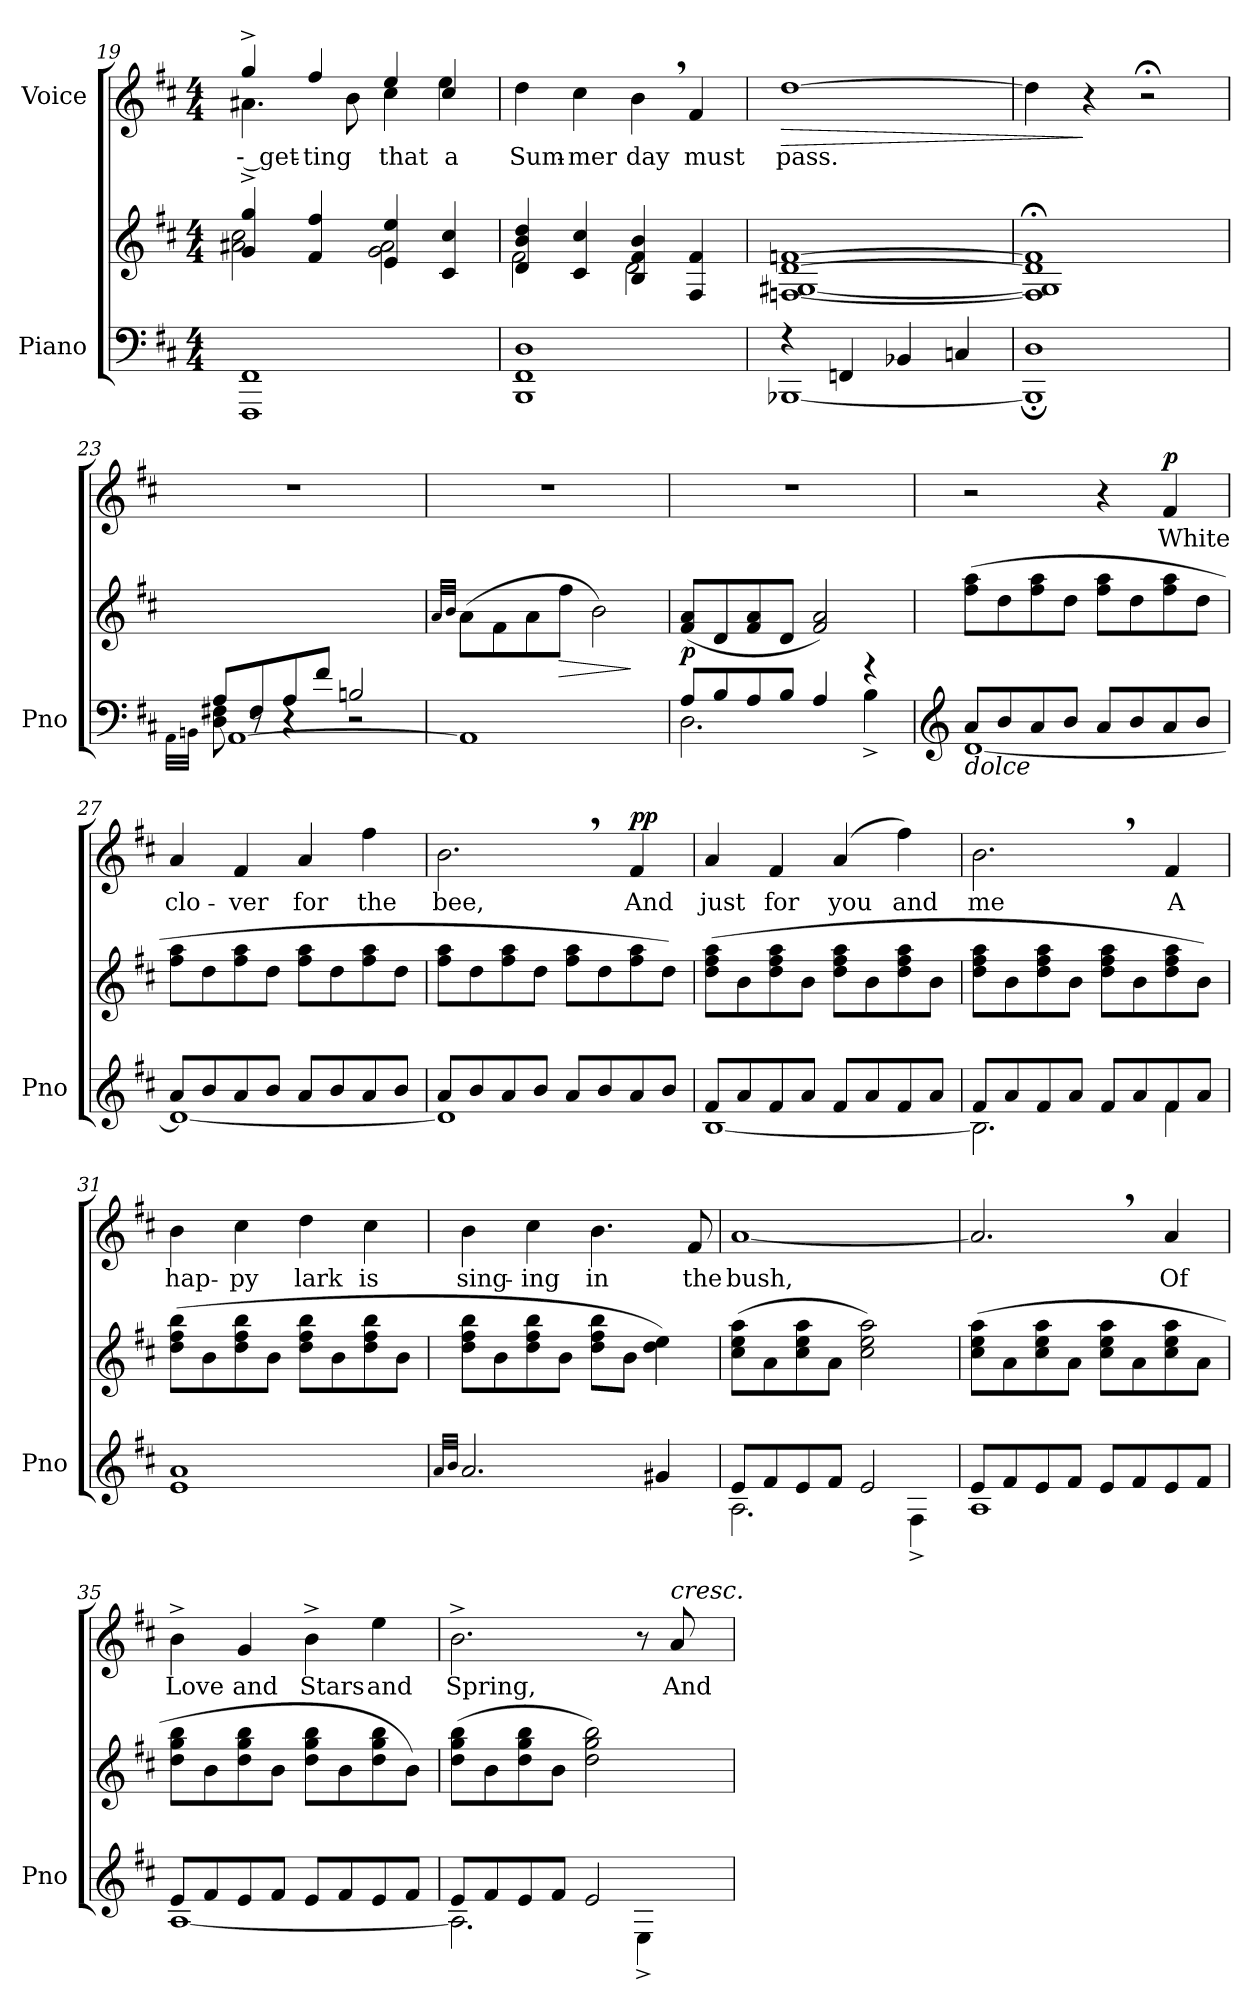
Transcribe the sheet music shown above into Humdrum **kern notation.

**kern	**kern	**dynam	**kern	**text	**dynam
*part2	*part2	*part2	*part1	*part1	*part1
*staff3	*staff2	*staff2/3	*staff1	*staff1	*staff1
*I"Piano	*	*	*I"Voice	*	*
*I'Pno	*	*	*	*	*
!!LO:LB:g=z
*clefF4	*clefG2	*	*clefG2	*	*
*k[f#c#]	*k[f#c#]	*	*k[f#c#]	*	*
*M4/4	*M4/4	*	*M4/4	*	*
=19	=19	=19	=19	=19	=19
*	*^	*	*	*	*
!	!	!	!	!	!LO:LY:b	!
*	*	*	*	*^	*	*
1FFF# 1FF#	4g/^ 4gg/^	2a#X\ 2cc#\	.	4gg^/	4.a#X!\	-- get-	.
!	!	!	!	!	!	!LO:LY:b	!
.	4f#/ 4ff#/	.	.	4ff#/	.	-ting	.
.	.	.	.	.	8b!\	.	.
!	!	!	!	!	!	!LO:LY:b	!
.	4e/ 4ee/	2g\ 2a#\	.	4ee/	4cc#!\	that	.
!	!	!	!	!	!	!LO:LY:b	!
.	4c#/ 4cc#/	.	.	4cc#/	4ee!\	a	.
=20	=20	=20	=20	=20	=20	=20	=20
!	!	!	!	!	!	!LO:LY:b	!
*	*	*	*	*v	*v	*	*
1BBB 1FF# 1D	4d/ 4b/ 4dd/	2f#\	.	4dd\	Sum-	.
!	!	!	!	!	!LO:LY:b	!
.	4c#/ 4cc#/	.	.	4cc#\	-mer	.
!	!	!	!	!	!LO:LY:b	!
.	4B/ 4f#/ 4b/	2d\	.	4b,\	day	.
!	!	!	!	!	!LO:LY:b	!
.	4F#/ 4f#/	.	.	4f#/	must	.
*	*v	*v	*	*	*	*
=21	=21	=21	=21	=21	=21
*^	*	*	*	*	*
!	!	!	!	!	!LO:LY:b	!LO:HP:b
4r	[1BBB-X	[1Fn [<1G#X [>1d [1fn	.	[1dd	pass.	>
4FFn/	.	.	.	.	.	.
4BB-X/	.	.	.	.	.	.
4Cn/	.	.	.	.	.	.
=22	=22	=22	=22	=22	=22	=22
1D	1BBB-;]	1F];< 1G#];< 1d];< 1f];<	.	4dd\]	.	.
.	.	.	.	4r	.	]
.	.	.	.	2r;<	.	.
!!LO:PB:g=z
=23	=23	=23	=23	=23	=23	=23
*	*^	*	*	*	*	*
.	.	32qAA\LLL	.	.	.	.	.
.	.	32qBBn\JJJ	.	.	.	.	.
8A/L	8D\ 8F#X\	[1AA	1ryy	.	1r	.	.
8F#/	8r	.	.	.	.	.	.
8A/	4r	.	.	.	.	.	.
8f#/J	.	.	.	.	.	.	.
2Bni/	2r	.	.	.	.	.	.
*v	*v	*v	*	*	*	*	*
=24	=24	=24	=24	=24	=24
.	32qa/LLL	.	.	.	.
.	32qb/JJJ	.	.	.	.
*^	*	*	*	*	*
1ryy	1AA]	(8a\L	.	1r	.	.
.	.	8f#\	.	.	.	.
.	.	8a\	.	.	.	.
!	!	!	!LO:HP:b	!	!	!
.	.	8ff#\J	>	.	.	.
.	.	2b\)	.	.	.	.
*v	*v	*	*	*	*	*
.	.	]	.	.	.
=25	=25	=25	=25	=25	=25
*^	*	*	*	*	*
!	!	!	!LO:DY:b	!	!	!
8A/L	2.D\	(8f#/ 8a/L	p	1r	.	.
8B/	.	8d/	.	.	.	.
8A/	.	8f#/ 8a/	.	.	.	.
8B/J	.	8d/J	.	.	.	.
4A/	.	2f#/ 2a/)	.	.	.	.
4r	4B^\	.	.	.	.	.
=26	=26	=26	=26	=26	=26	=26
*clefG2	*	*	*	*	*	*
!LO:TX:b:i:t=dolce	!	!	!	!	!	!
8a/L	[1d	(8ff#\ 8aa\L	.	2r	.	.
8b/	.	8dd\	.	.	.	.
8a/	.	8ff#\ 8aa\	.	.	.	.
8b/J	.	8dd\J	.	.	.	.
8a/L	.	8ff#\ 8aa\L	.	4r	.	.
8b/	.	8dd\	.	.	.	.
!	!	!	!	!	!LO:LY:b	!LO:DY:a
8a/	.	8ff#\ 8aa\	.	4f#/	White	p
8b/J	.	8dd\J	.	.	.	.
!!LO:LB:g=z
=27	=27	=27	=27	=27	=27	=27
!	!	!	!	!	!LO:LY:b	!
8a/L	1d_	8ff#\ 8aa\L	.	4a/	clo-	.
8b/	.	8dd\	.	.	.	.
!	!	!	!	!	!LO:LY:b	!
8a/	.	8ff#\ 8aa\	.	4f#/	-ver	.
8b/J	.	8dd\J	.	.	.	.
!	!	!	!	!	!LO:LY:b	!
8a/L	.	8ff#\ 8aa\L	.	4a/	for	.
8b/	.	8dd\	.	.	.	.
!	!	!	!	!	!LO:LY:b	!
8a/	.	8ff#\ 8aa\	.	4ff#\	the	.
8b/J	.	8dd\J	.	.	.	.
=28	=28	=28	=28	=28	=28	=28
!	!	!	!	!	!LO:LY:b	!
8a/L	1d]	8ff#\ 8aa\L	.	2.b,\	bee,	.
8b/	.	8dd\	.	.	.	.
8a/	.	8ff#\ 8aa\	.	.	.	.
8b/J	.	8dd\J	.	.	.	.
8a/L	.	8ff#\ 8aa\L	.	.	.	.
8b/	.	8dd\	.	.	.	.
!	!	!	!	!	!LO:LY:b	!LO:DY:a
8a/	.	8ff#\ 8aa\	.	4f#/	And	pp
8b/J	.	8dd\J)	.	.	.	.
=29	=29	=29	=29	=29	=29	=29
!	!	!	!	!	!LO:LY:b	!
8f#/L	[1B	(8dd\ 8ff#\ 8aa\L	.	4a/	just	.
8a/	.	8b\	.	.	.	.
!	!	!	!	!	!LO:LY:b	!
8f#/	.	8dd\ 8ff#\ 8aa\	.	4f#/	for	.
8a/J	.	8b\J	.	.	.	.
!	!	!	!	!	!LO:LY:b	!
8f#/L	.	8dd\ 8ff#\ 8aa\L	.	(4a/	you	.
8a/	.	8b\	.	.	.	.
!	!	!	!	!	!LO:LY:b	!
8f#/	.	8dd\ 8ff#\ 8aa\	.	4ff#\)	and	.
8a/J	.	8b\J	.	.	.	.
!!LO:LB:g=z
=30	=30	=30	=30	=30	=30	=30
!	!	!	!	!	!LO:LY:b	!
8f#/L	2.B\]	8dd\ 8ff#\ 8aa\L	.	2.b,\	me	.
8a/	.	8b\	.	.	.	.
8f#/	.	8dd\ 8ff#\ 8aa\	.	.	.	.
8a/J	.	8b\J	.	.	.	.
8f#/L	.	8dd\ 8ff#\ 8aa\L	.	.	.	.
8a/	.	8b\	.	.	.	.
!	!	!	!	!	!LO:LY:b	!
8f#/	4f#\	8dd\ 8ff#\ 8aa\	.	4f#/	A	.
8a/J	.	8b\J)	.	.	.	.
*v	*v	*	*	*	*	*
!!LO:LB:g=z
=31	=31	=31	=31	=31	=31
!	!	!	!	!LO:LY:b	!
1e 1a	(8dd\ 8ff#\ 8bb\L	.	4b\	hap-	.
.	8b\	.	.	.	.
!	!	!	!	!LO:LY:b	!
.	8dd\ 8ff#\ 8bb\	.	4cc#\	-py	.
.	8b\J	.	.	.	.
!	!	!	!	!LO:LY:b	!
.	8dd\ 8ff#\ 8bb\L	.	4dd\	lark	.
.	8b\	.	.	.	.
!	!	!	!	!LO:LY:b	!
.	8dd\ 8ff#\ 8bb\	.	4cc#\	is	.
.	8b\J	.	.	.	.
=32	=32	=32	=32	=32	=32
32qa/LLL	.	.	.	.	.
32qb/JJJ	.	.	.	.	.
!	!	!	!	!LO:LY:b	!
2.a/	8dd\ 8ff#\ 8bb\L	.	4b\	sing-	.
.	8b\	.	.	.	.
!	!	!	!	!LO:LY:b	!
.	8dd\ 8ff#\ 8bb\	.	4cc#\	-ing	.
.	8b\J	.	.	.	.
!	!	!	!	!LO:LY:b	!
.	8dd\ 8ff#\ 8bb\L	.	4.b\	in	.
.	8b\J	.	.	.	.
4g#X/	4dd\ 4ee\)	.	.	.	.
!	!	!	!	!LO:LY:b	!
.	.	.	8f#/	the	.
=33	=33	=33	=33	=33	=33
*^	*	*	*	*	*
!	!	!	!	!	!LO:LY:b	!
8e/L	2.A\	(8cc#\ 8ee\ 8aa\L	.	[1a	bush,	.
8f#/	.	8a\	.	.	.	.
8e/	.	8cc#\ 8ee\ 8aa\	.	.	.	.
8f#/J	.	8a\J	.	.	.	.
2e/	.	2cc#\ 2ee\ 2aa\)	.	.	.	.
.	4F#^\	.	.	.	.	.
=34	=34	=34	=34	=34	=34	=34
8e/L	1A	(8cc#\ 8ee\ 8aa\L	.	2.a,/]	.	.
8f#/	.	8a\	.	.	.	.
8e/	.	8cc#\ 8ee\ 8aa\	.	.	.	.
8f#/J	.	8a\J	.	.	.	.
8e/L	.	8cc#\ 8ee\ 8aa\L	.	.	.	.
8f#/	.	8a\	.	.	.	.
!	!	!	!	!	!LO:LY:b	!
8e/	.	8cc#\ 8ee\ 8aa\	.	4a/	Of	.
8f#/J	.	8a\J	.	.	.	.
!!LO:PB:g=z
=35	=35	=35	=35	=35	=35	=35
!	!	!	!	!	!LO:LY:b	!
8e/L	[1A	8dd\ 8gg\ 8bb\L	.	4b^\	Love	.
8f#/	.	8b\	.	.	.	.
!	!	!	!	!	!LO:LY:b	!
8e/	.	8dd\ 8gg\ 8bb\	.	4g/	and	.
8f#/J	.	8b\J	.	.	.	.
!	!	!	!	!	!LO:LY:b	!
8e/L	.	8dd\ 8gg\ 8bb\L	.	4b^\	Stars	.
8f#/	.	8b\	.	.	.	.
!	!	!	!	!	!LO:LY:b	!
8e/	.	8dd\ 8gg\ 8bb\	.	4ee\	and	.
8f#/J	.	8b\J)	.	.	.	.
=36	=36	=36	=36	=36	=36	=36
!	!	!	!	!	!LO:LY:b	!
8e/L	2.A\]	(8dd\ 8gg\ 8bb\L	.	2.b^\	Spring,	.
8f#/	.	8b\	.	.	.	.
8e/	.	8dd\ 8gg\ 8bb\	.	.	.	.
8f#/J	.	8b\J	.	.	.	.
2e/	.	2dd\ 2gg\ 2bb\)	.	.	.	.
.	4E^\	.	.	8r	.	.
!	!	!	!	!LO:TX:a:i:t=cresc.	!	!
!	!	!	!	!	!LO:LY:b	!
.	.	.	.	8a/	And	.
*v	*v	*	*	*	*	*
=	=	=	=	=	=
*-	*-	*-	*-	*-	*-
